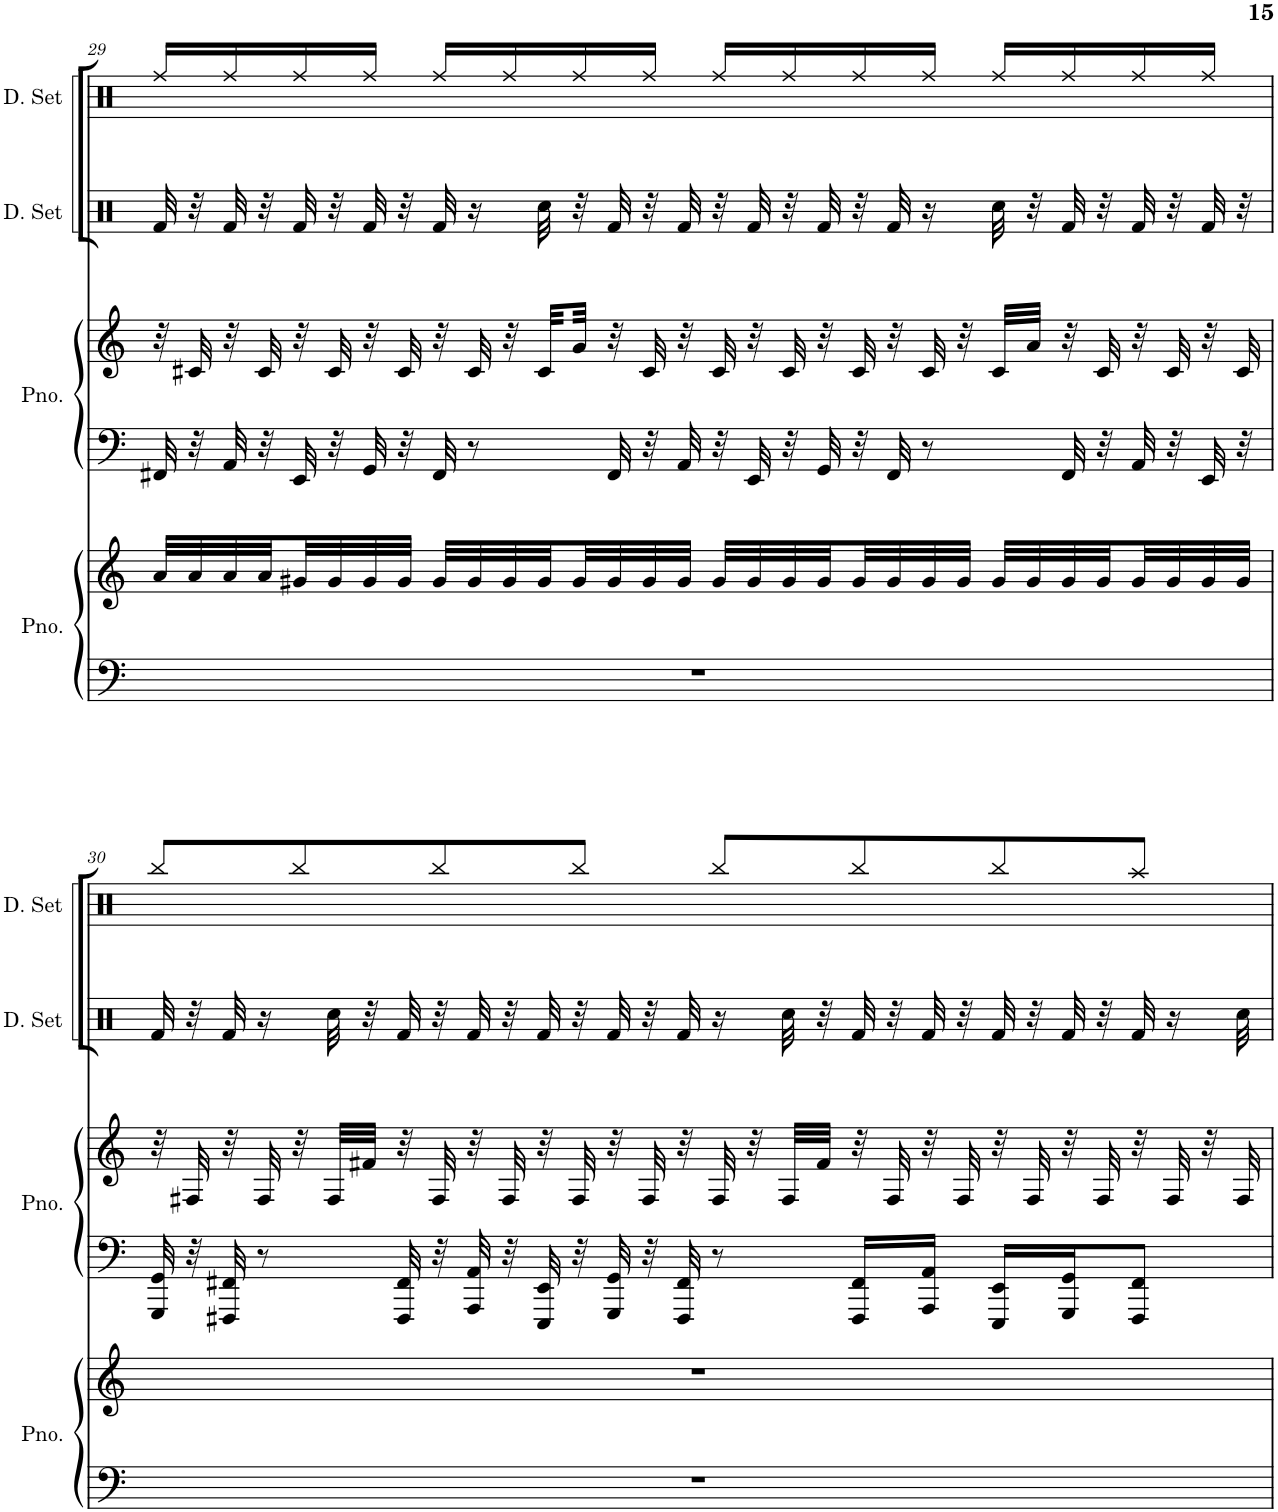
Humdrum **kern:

**kern	**kern	**kern	**kern	**kern	**kern
*part4	*part4	*part3	*part3	*part2	*part1
*staff6	*staff5	*staff4	*staff3	*staff2	*staff1
*I"Piano	*	*I"Piano	*	*I"Drumset	*I"Drumset
*I'Pno.	*	*I'Pno.	*	*I'D. Set	*I'D. Set
!!LO:PB:g=z
*clefF4	*clefG2	*clefF4	*clefG2	*clefX	*clefX
*k[]	*k[]	*k[]	*k[]	*k[]	*k[]
*M4/4	*M4/4	*M4/4	*M4/4	*M4/4	*M4/4
=29	=29	=29	=29	=29	=29
1r	32a/LLL	32FF#X/	32r	32Rf/	16Rff/LL
.	32a/	32r	32c#X/	32r	.
.	32a/	32AA/	32r	32Rf/	16Rff/
.	32a/	32r	32c#/	32r	.
.	32g#X/	32EE/	32r	32Rf/	16Rff/
.	32g#/	32r	32c#/	32r	.
.	32g#/	32GG/	32r	32Rf/	16Rff/JJ
.	32g#/JJJ	32r	32c#/	32r	.
.	32g#/LLL	32FF#/	32r	32Rf/	16Rff/LL
.	32g#/	8r	32c#/	16r	.
.	32g#/	.	32r	.	16Rff/
.	32g#/	.	32c#/LLL	32Rcc\	.
.	32g#/	.	32a/JJJ	32r	16Rff/
.	32g#/	32FF#/	32r	32Rf/	.
.	32g#/	32r	32c#/	32r	16Rff/JJ
.	32g#/JJJ	32AA/	32r	32Rf/	.
.	32g#/LLL	32r	32c#/	32r	16Rff/LL
.	32g#/	32EE/	32r	32Rf/	.
.	32g#/	32r	32c#/	32r	16Rff/
.	32g#/	32GG/	32r	32Rf/	.
.	32g#/	32r	32c#/	32r	16Rff/
.	32g#/	32FF#/	32r	32Rf/	.
.	32g#/	8r	32c#/	16r	16Rff/JJ
.	32g#/JJJ	.	32r	.	.
.	32g#/LLL	.	32c#/LLL	32Rcc\	16Rff/LL
.	32g#/	.	32a/JJJ	32r	.
.	32g#/	32FF#/	32r	32Rf/	16Rff/
.	32g#/	32r	32c#/	32r	.
.	32g#/	32AA/	32r	32Rf/	16Rff/
.	32g#/	32r	32c#/	32r	.
.	32g#/	32EE/	32r	32Rf/	16Rff/JJ
.	32g#/JJJ	32r	32c#/	32r	.
!!LO:LB:g=z
=30	=30	=30	=30	=30	=30
1r	1r	32GGG/ 32GG/	32r	32Rf/	8Rbb/L
.	.	32r	32F#X/	32r	.
.	.	32FFF#X/ 32FF#X/	32r	32Rf/	.
.	.	8r	32F#/	16r	.
.	.	.	32r	.	8Rbb/
.	.	.	32F#/LLL	32Rcc\	.
.	.	.	32f#X/JJJ	32r	.
.	.	32FFF#/ 32FF#/	32r	32Rf/	.
.	.	32r	32F#/	32r	8Rbb/
.	.	32AAA/ 32AA/	32r	32Rf/	.
.	.	32r	32F#/	32r	.
.	.	32EEE/ 32EE/	32r	32Rf/	.
.	.	32r	32F#/	32r	8Rbb/J
.	.	32GGG/ 32GG/	32r	32Rf/	.
.	.	32r	32F#/	32r	.
.	.	32FFF#/ 32FF#/	32r	32Rf/	.
.	.	8r	32F#/	16r	8Rbb/L
.	.	.	32r	.	.
.	.	.	32F#/LLL	32Rcc\	.
.	.	.	32f#/JJJ	32r	.
.	.	16FFF#/ 16FF#/LL	32r	32Rf/	8Rbb/
.	.	.	32F#/	32r	.
.	.	16AAA/ 16AA/JJ	32r	32Rf/	.
.	.	.	32F#/	32r	.
.	.	16EEE/ 16EE/LL	32r	32Rf/	8Rbb/
.	.	.	32F#/	32r	.
.	.	16GGG/ 16GG/J	32r	32Rf/	.
.	.	.	32F#/	32r	.
.	.	8FFF#/ 8FF#/J	32r	32Rf/	8Raa/J
.	.	.	32F#/	16r	.
.	.	.	32r	.	.
.	.	.	32F#/	32Rcc\	.
=	=	=	=	=	=
*-	*-	*-	*-	*-	*-
